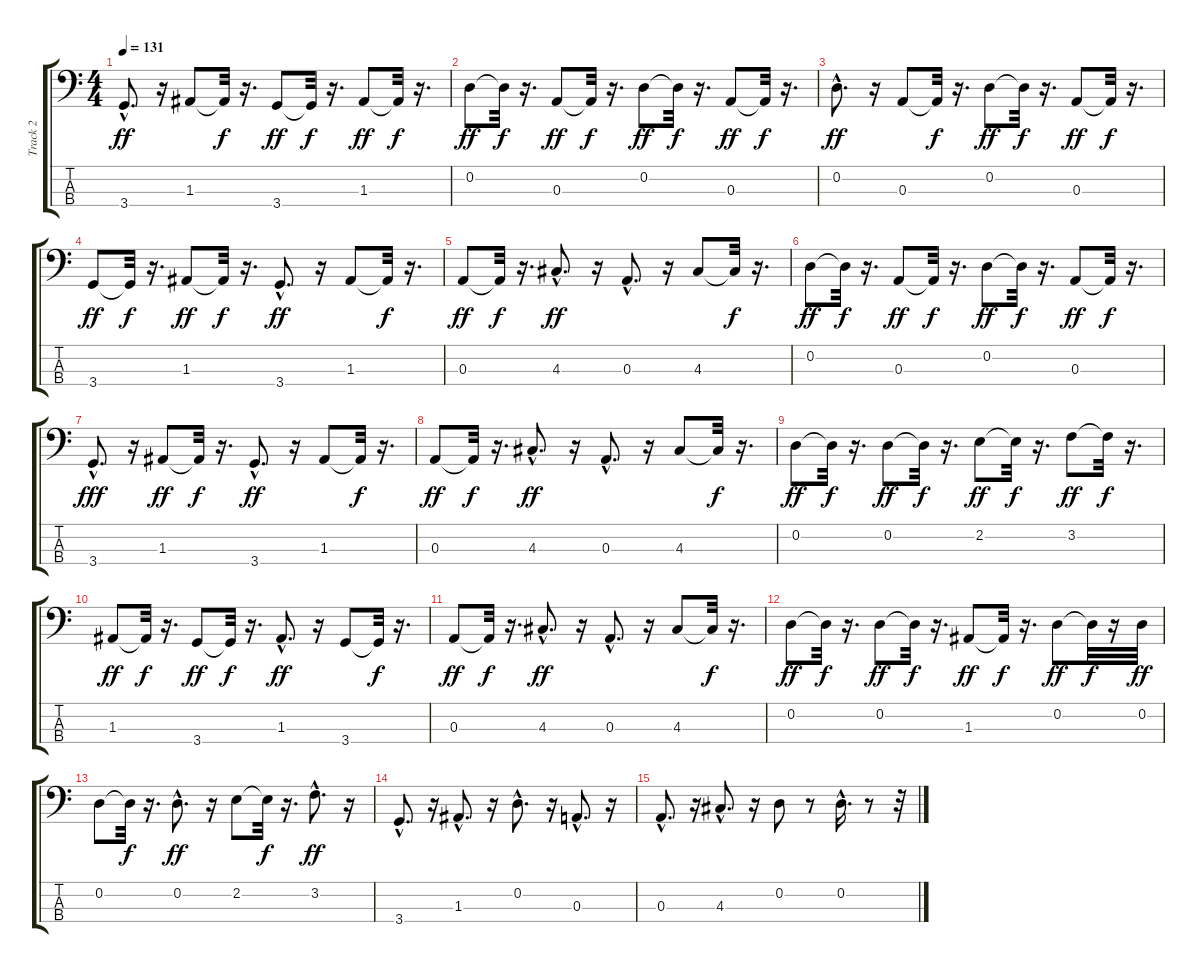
\track ("Track 2" "Track 2") {instrument electricbassfinger}
\staff {score tabs}
\tuning (G2 D2 A1 E1) {hide}
\ts (4 4)
\tempo 131
\clef f4
\ks c
3.4{hac}.8{d dy ff} r.16 1.3.8 1.3{t}.32{dy f} r.16{d} 3.4.8{dy ff} 3.4{t}.32{dy f} r.16{d} 1.3.8{dy ff} 1.3{t}.32{dy f} r.16{d} |
0.2.8{dy ff} 0.2{t}.32{dy f} r.16{d} 0.3.8{dy ff} 0.3{t}.32{dy f} r.16{d} 0.2.8{dy ff} 0.2{t}.32{dy f} r.16{d} 0.3.8{dy ff} 0.3{t}.32{dy f} r.16{d} |
0.2{hac}.8{d dy ff} r.16 0.3.8 0.3{t}.32{dy f} r.16{d} 0.2.8{dy ff} 0.2{t}.32{dy f} r.16{d} 0.3.8{dy ff} 0.3{t}.32{dy f} r.16{d} |
3.4.8{dy ff} 3.4{t}.32{dy f} r.16{d} 1.3.8{dy ff} 1.3{t}.32{dy f} r.16{d} 3.4{hac}.8{d dy ff} r.16 1.3.8 1.3{t}.32{dy f} r.16{d} |
0.3.8{dy ff} 0.3{t}.32{dy f} r.16{d} 4.3{hac}.8{d dy ff} r.16 0.3{hac}.8{d} r.16 4.3.8 4.3{t}.32{dy f} r.16{d} |
0.2.8{dy ff} 0.2{t}.32{dy f} r.16{d} 0.3.8{dy ff} 0.3{t}.32{dy f} r.16{d} 0.2.8{dy ff} 0.2{t}.32{dy f} r.16{d} 0.3.8{dy ff} 0.3{t}.32{dy f} r.16{d} |
3.4{hac}.8{d dy fff} r.16 1.3.8{dy ff} 1.3{t}.32{dy f} r.16{d} 3.4{hac}.8{d dy ff} r.16 1.3.8 1.3{t}.32{dy f} r.16{d} |
0.3.8{dy ff} 0.3{t}.32{dy f} r.16{d} 4.3{hac}.8{d dy ff} r.16 0.3{hac}.8{d} r.16 4.3.8 4.3{t}.32{dy f} r.16{d} |
0.2.8{dy ff} 0.2{t}.32{dy f} r.16{d} 0.2.8{dy ff} 0.2{t}.32{dy f} r.16{d} 2.2.8{dy ff} 2.2{t}.32{dy f} r.16{d} 3.2.8{dy ff} 3.2{t}.32{dy f} r.16{d} |
1.3.8{dy ff} 1.3{t}.32{dy f} r.16{d} 3.4.8{dy ff} 3.4{t}.32{dy f} r.16{d} 1.3{hac}.8{d dy ff} r.16 3.4.8 3.4{t}.32{dy f} r.16{d} |
0.3.8{dy ff} 0.3{t}.32{dy f} r.16{d} 4.3{hac}.8{d dy ff} r.16 0.3{hac}.8{d} r.16 4.3.8 4.3{t}.32{dy f} r.16{d} |
0.2.8{dy ff} 0.2{t}.32{dy f} r.16{d} 0.2.8{dy ff} 0.2{t}.32{dy f} r.16{d} 1.3.8{dy ff} 1.3{t}.32{dy f} r.16{d} 0.2.8{dy ff} 0.2{t}.32{dy f} r.16 0.2.32{dy ff} |
0.2.8 0.2{t}.32{dy f} r.16{d} 0.2{hac}.8{d dy ff} r.16 2.2.8 2.2{t}.32{dy f} r.16{d} 3.2{hac}.8{d dy ff} r.16 |
3.4{hac}.8{d} r.16 1.3{hac}.8{d} r.16 0.2{hac}.8{d} r.16 0.3{hac}.8{d} r.16 |
0.3{hac}.8{d} r.16 4.3{hac}.8{d} r.16 0.2.8 r.8 0.2{hac}.16{d} r.8 r.32
